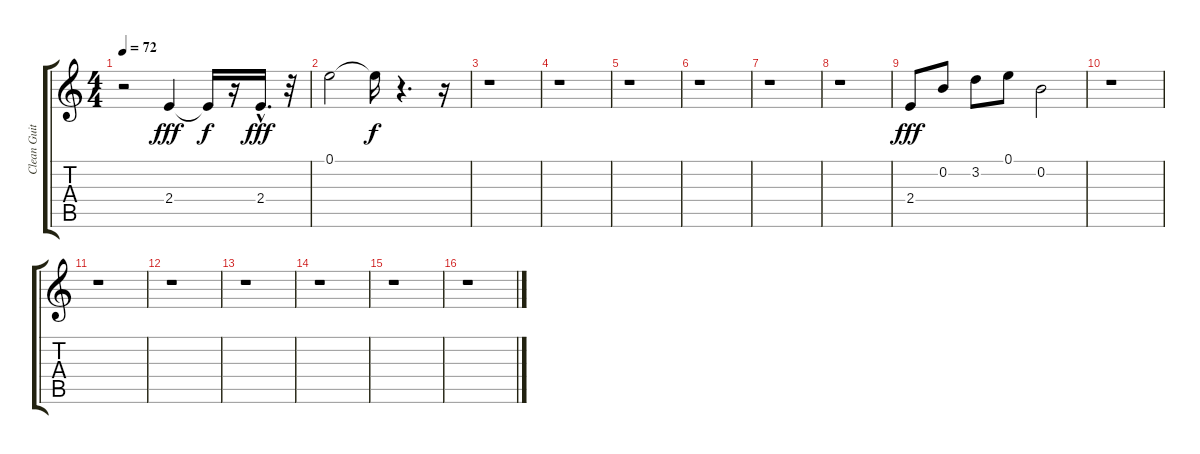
\track ("Clean Guitar" "Clean Guit") {instrument electricguitarclean}
\staff {score tabs}
\tuning (E4 B3 G3 D3 A2 E2) {hide}
\ts (4 4)
\tempo 72
\clef g2
\ks c
r.2{dy fff} 2.4.4 2.4{t}.16{dy f} r.16 2.4{hac}.16{d dy fff} r.32 |
0.1.2 0.1{t}.16{dy f} r.4{d} r.16 |
r.1 |
r.1 |
r.1 |
r.1 |
r.1 |
r.1 |
2.4.8{dy fff} 0.2.8 3.2.8 0.1.8 0.2.2 |
r.1 |
r.1 |
r.1 |
r.1 |
r.1 |
r.1 |
r.1
